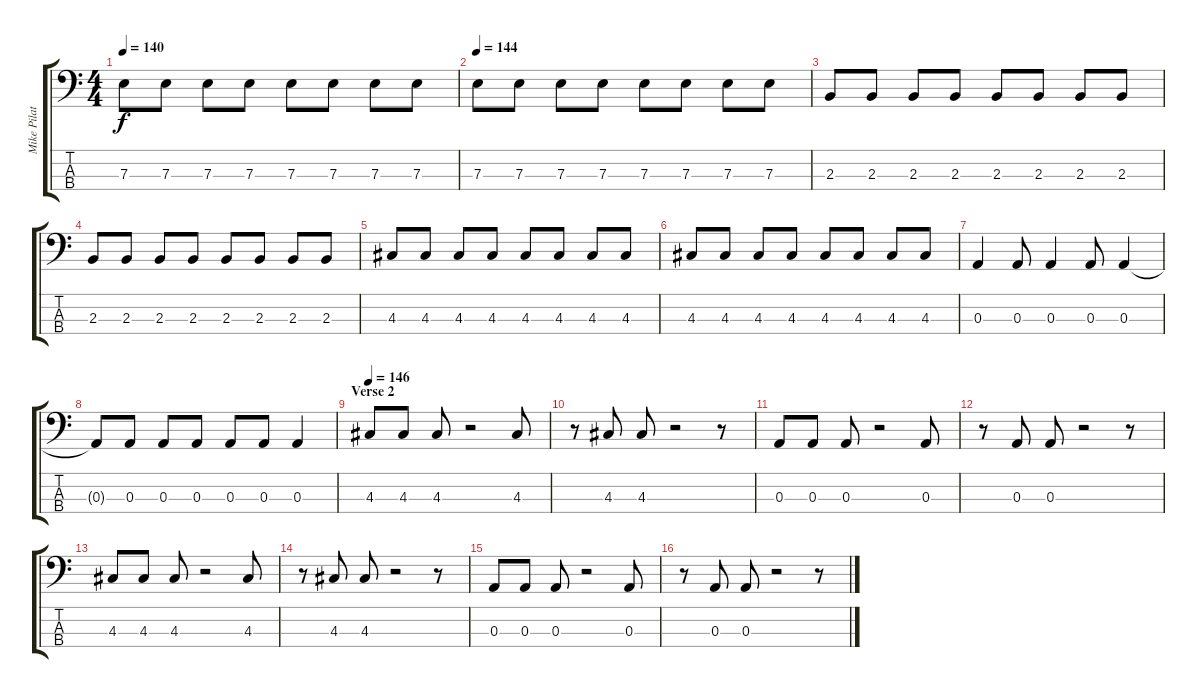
\track ("Mike Pilato" "Mike Pilat") {instrument electricbasspick}
\staff {score tabs}
\tuning (G2 D2 A1 E1) {hide}
\ts (4 4)
\tempo 140
\clef f4
\ks c
7.3.8{dy f} 7.3.8 7.3.8 7.3.8 7.3.8 7.3.8 7.3.8 7.3.8 |
\tempo 144
7.3.8 7.3.8 7.3.8 7.3.8 7.3.8 7.3.8 7.3.8 7.3.8 |
2.3.8 2.3.8 2.3.8 2.3.8 2.3.8 2.3.8 2.3.8 2.3.8 |
2.3.8 2.3.8 2.3.8 2.3.8 2.3.8 2.3.8 2.3.8 2.3.8 |
4.3.8 4.3.8 4.3.8 4.3.8 4.3.8 4.3.8 4.3.8 4.3.8 |
4.3.8 4.3.8 4.3.8 4.3.8 4.3.8 4.3.8 4.3.8 4.3.8 |
0.3.4 0.3.8 0.3.4 0.3.8 0.3.4 |
0.3{t}.8 0.3.8 0.3.8 0.3.8 0.3.8 0.3.8 0.3.4 |
\section ("" "Verse 2")
\tempo 146
4.3.8{volume 16} 4.3.8 4.3.8 r.2 4.3.8 |
r.8 4.3.8 4.3.8 r.2 r.8 |
0.3.8 0.3.8 0.3.8 r.2 0.3.8 |
r.8 0.3.8 0.3.8 r.2 r.8 |
4.3.8 4.3.8 4.3.8 r.2 4.3.8 |
r.8 4.3.8 4.3.8 r.2 r.8 |
0.3.8 0.3.8 0.3.8 r.2 0.3.8 |
r.8 0.3.8 0.3.8 r.2 r.8
